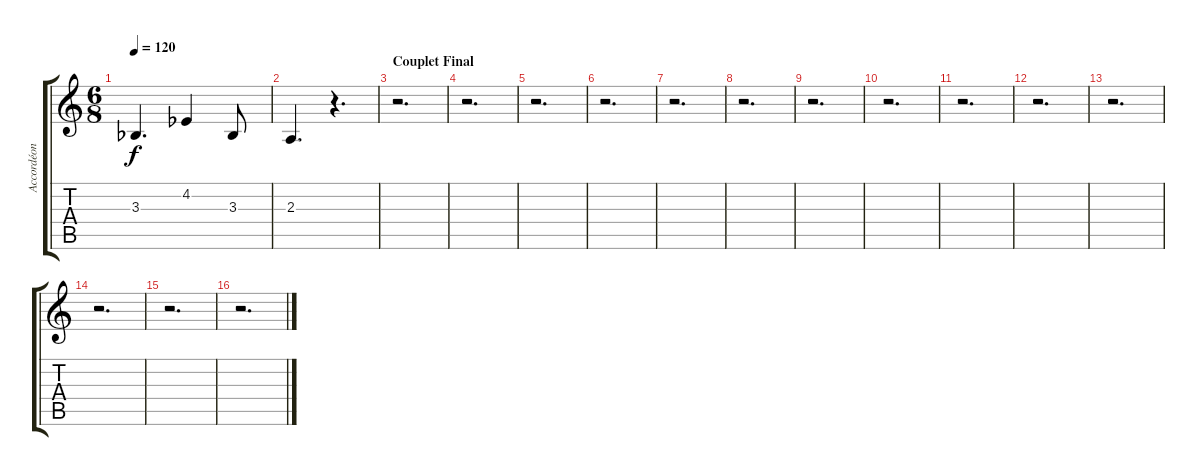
\track ("Accordéon" "Accordéon") {instrument accordion}
\staff {score tabs}
\tuning (E4 B3 G3 D3 A2 E2) {hide}
\ts (6 8)
\tempo 120
\clef g2
\ks c
3.3{acc b}.4{d dy f} 4.2{acc b}.4 3.3{acc b}.8 |
2.3.4{d} r.4{d} |
\section ("" "Couplet Final")
r.2{d} |
r.2{d} |
r.2{d} |
r.2{d} |
r.2{d} |
r.2{d} |
r.2{d} |
r.2{d} |
r.2{d} |
r.2{d} |
r.2{d} |
r.2{d} |
r.2{d} |
r.2{d}
